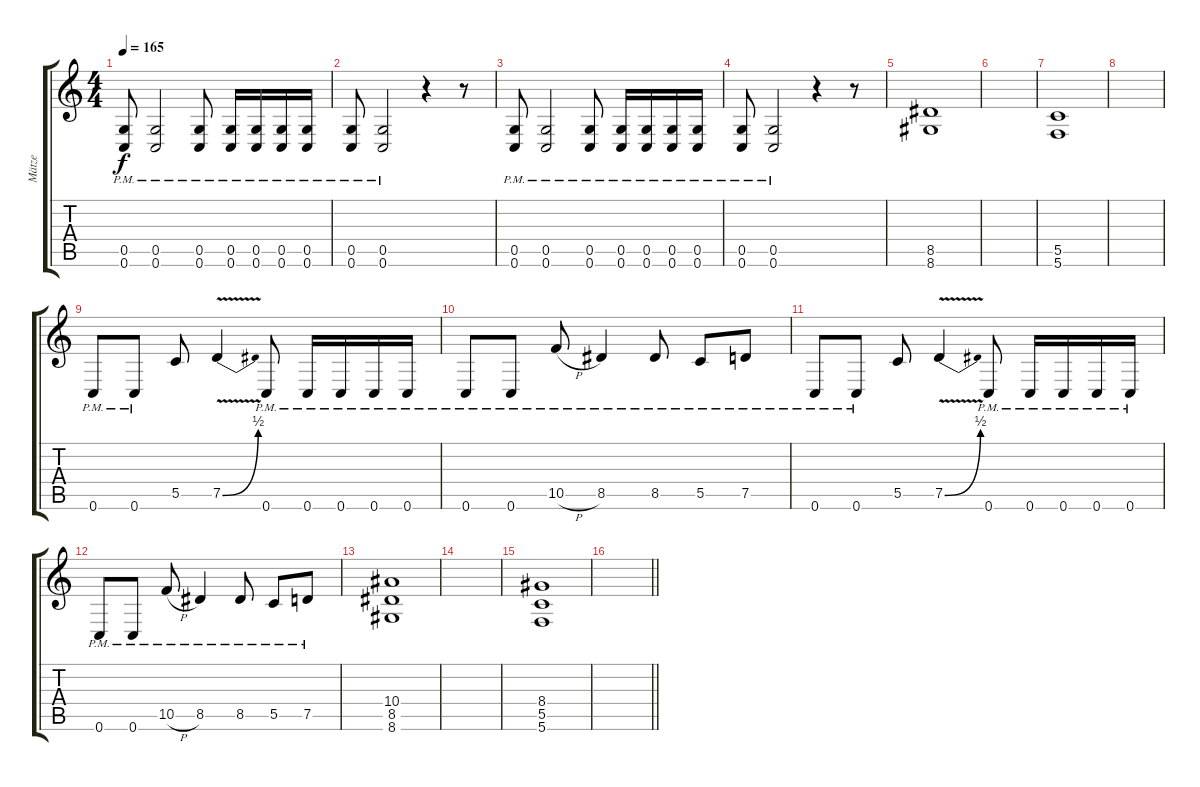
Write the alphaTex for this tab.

\track ("Mätze" "Mätze") {instrument distortionguitar}
\staff {score tabs}
\tuning (D4 A3 F3 C3 G2 C2) {hide}
\ts (4 4)
\tempo 165
\clef g2
\ks c
(0.5 0.6{pm}).8{dy f} (0.5 0.6{pm}).2 (0.5 0.6{pm}).8 (0.5 0.6{pm}).16 (0.5 0.6{pm}).16 (0.5 0.6{pm}).16 (0.5 0.6{pm}).16 |
(0.5 0.6{pm}).8 (0.5 0.6{pm}).2 r.4 r.8 |
(0.5 0.6{pm}).8 (0.5 0.6{pm}).2 (0.5 0.6{pm}).8 (0.5 0.6{pm}).16 (0.5 0.6{pm}).16 (0.5 0.6{pm}).16 (0.5 0.6{pm}).16 |
(0.5 0.6{pm}).8 (0.5 0.6{pm}).2 r.4 r.8 |
(8.5 8.6).1 |
|
(5.5 5.6).1 |
|
0.6{pm}.8 0.6{pm}.8 5.5.8 7.5{be (bend 0 0 60 2) v}.4 0.6{pm}.8 0.6{pm}.16 0.6{pm}.16 0.6{pm}.16 0.6{pm}.16 |
0.6{pm}.8 0.6{pm}.8 10.5{h pm}.8 8.5{pm}.4 8.5{pm}.8 5.5{pm}.8 7.5{pm}.8 |
0.6{pm}.8 0.6{pm}.8 5.5.8 7.5{be (bend 0 0 60 2) v}.4 0.6{pm}.8 0.6{pm}.16 0.6{pm}.16 0.6{pm}.16 0.6{pm}.16 |
0.6{pm}.8 0.6{pm}.8 10.5{h pm}.8 8.5{pm}.4 8.5{pm}.8 5.5{pm}.8 7.5{pm}.8 |
(10.4 8.5 8.6).1 |
|
(8.4 5.5 5.6).1 |
\barLineRight lightlight
